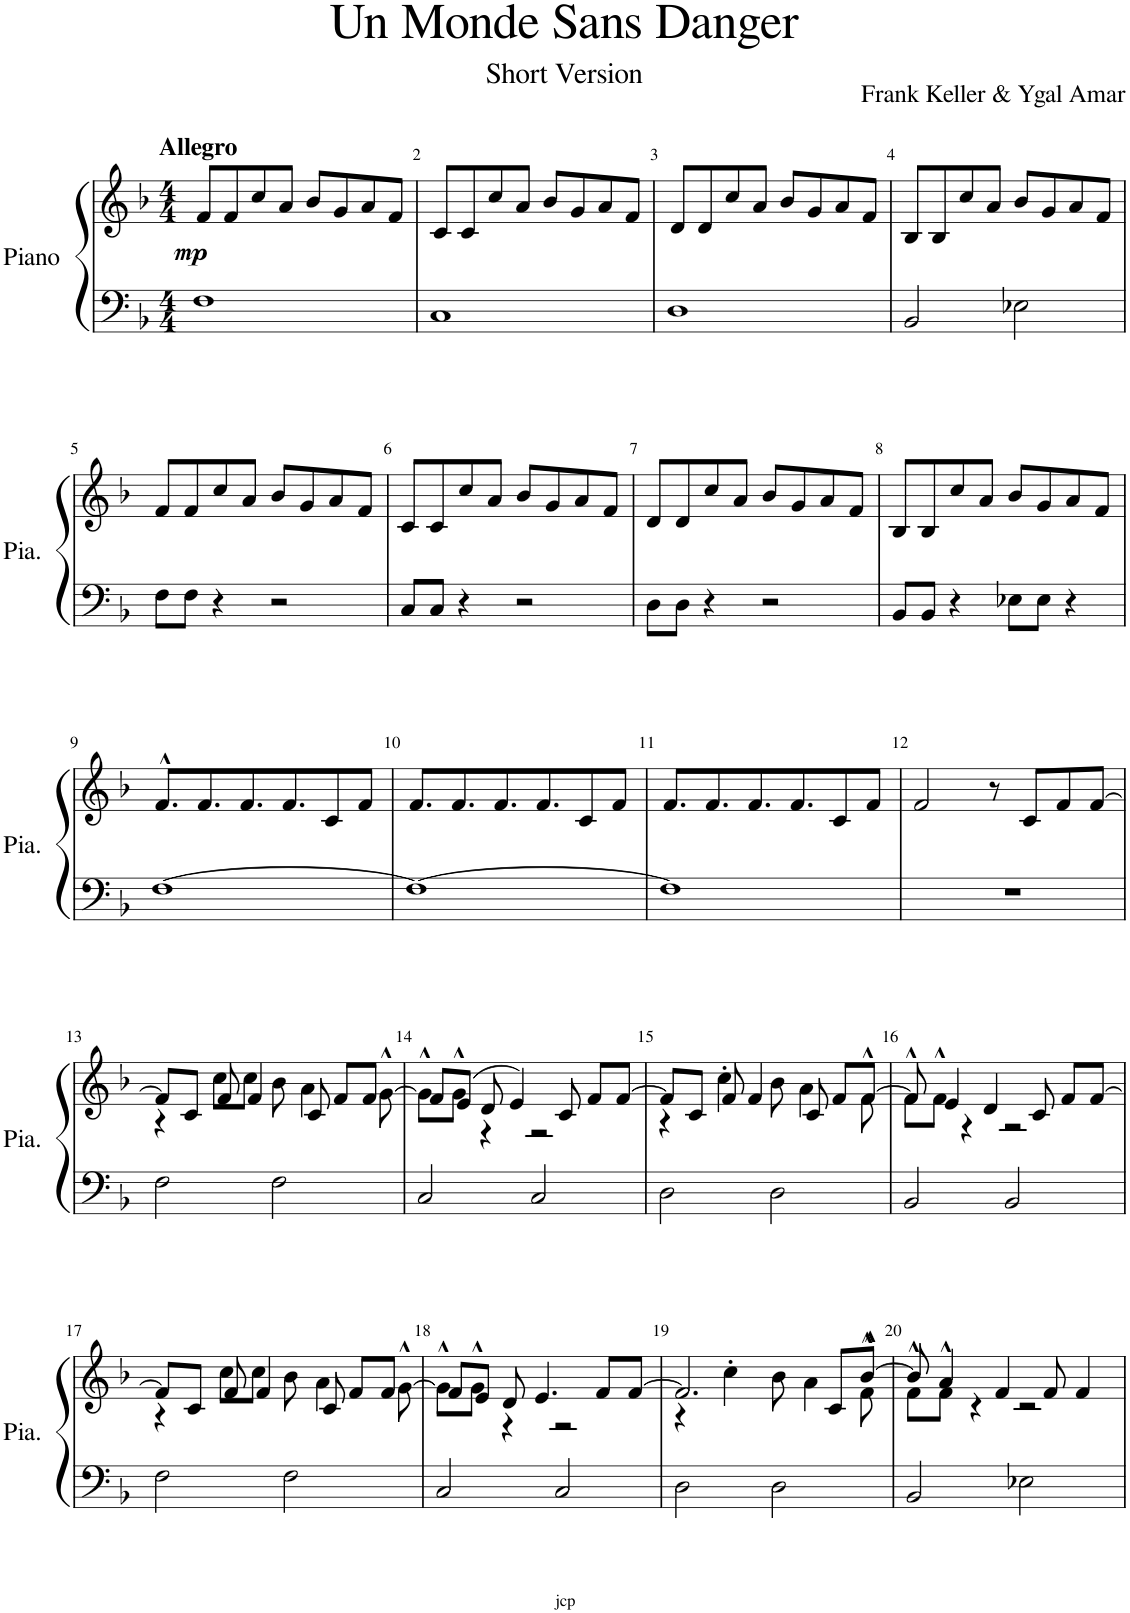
**kern	**kern	**dynam
*part1	*part1	*part1
*staff2	*staff1	*staff1/2
*I"Piano	*	*
*I'Pia.	*	*
*clefF4	*clefG2	*
*k[b-]	*k[b-]	*
*M4/4	*M4/4	*
=1	=1	=1
!	!LO:TX:a:B:t=Allegro	!
!	!	!LO:DY:b
1F	8f/L	mp
.	8f/	.
.	8cc/	.
.	8a/J	.
.	8b-/L	.
.	8g/	.
.	8a/	.
.	8f/J	.
=2	=2	=2
1C	8c/L	.
.	8c/	.
.	8cc/	.
.	8a/J	.
.	8b-/L	.
.	8g/	.
.	8a/	.
.	8f/J	.
=3	=3	=3
1D	8d/L	.
.	8d/	.
.	8cc/	.
.	8a/J	.
.	8b-/L	.
.	8g/	.
.	8a/	.
.	8f/J	.
=4	=4	=4
2BB-/	8B-/L	.
.	8B-/	.
.	8cc/	.
.	8a/J	.
2E-X\	8b-/L	.
.	8g/	.
.	8a/	.
.	8f/J	.
!!LO:LB:g=z
=5	=5	=5
8F\L	8f/L	.
8F\J	8f/	.
4r	8cc/	.
.	8a/J	.
2r	8b-/L	.
.	8g/	.
.	8a/	.
.	8f/J	.
=6	=6	=6
8C/L	8c/L	.
8C/J	8c/	.
4r	8cc/	.
.	8a/J	.
2r	8b-/L	.
.	8g/	.
.	8a/	.
.	8f/J	.
=7	=7	=7
8D\L	8d/L	.
8D\J	8d/	.
4r	8cc/	.
.	8a/J	.
2r	8b-/L	.
.	8g/	.
.	8a/	.
.	8f/J	.
=8	=8	=8
8BB-/L	8B-/L	.
8BB-/J	8B-/	.
4r	8cc/	.
.	8a/J	.
8E-X\L	8b-/L	.
8E-\J	8g/	.
4r	8a/	.
.	8f/J	.
!!LO:LB:g=z
=9	=9	=9
[1F	8.f^^/L	.
.	8.f/	.
.	8.f/	.
.	8.f/	.
.	8c/	.
.	8f/J	.
=10	=10	=10
1F_	8.f/L	.
.	8.f/	.
.	8.f/	.
.	8.f/	.
.	8c/	.
.	8f/J	.
=11	=11	=11
1F]	8.f/L	.
.	8.f/	.
.	8.f/	.
.	8.f/	.
.	8c/	.
.	8f/J	.
=12	=12	=12
1r	2f/	.
.	8r	.
.	8c/L	.
.	8f/	.
.	[8f/J	.
!!LO:LB:g=z
=13	=13	=13
*	*^	*
2F\	8f/L]	4r	.
.	8c/J	.	.
.	8f/	8cc\L	.
.	4f/	8cc\J	.
2F\	.	8b-\	.
.	8c/	4a\	.
.	8f/L	.	.
.	[8f/J	8g^^\	.
=14	=14	=14	=14
2C/	8f/L]	8g^^\L	.
.	(8e/J	8g^^\J	.
.	8d/	4r	.
.	4e/)	.	.
2C/	.	2r	.
.	8c/	.	.
.	8f/L	.	.
.	[8f/J	.	.
=15	=15	=15	=15
2D\	8f/L]	4r	.
.	8c/J	.	.
.	8f/	4cc'>\	.
.	4f/	.	.
2D\	.	8b-\	.
.	8c/	4a\	.
.	8f/L	.	.
.	[8f/J	8f^^\	.
=16	=16	=16	=16
2BB-/	8f/]	8f^^\L	.
.	4e/	8f^^\J	.
.	.	4r	.
.	4d/	.	.
2BB-/	.	2r	.
.	8c/	.	.
.	8f/L	.	.
.	[8f/J	.	.
!!LO:LB:g=z	!!
=17	=17	=17	=17
2F\	8f/L]	4r	.
.	8c/J	.	.
.	8f/	8cc\L	.
.	4f/	8cc\J	.
2F\	.	8b-\	.
.	8c/	4a\	.
.	8f/L	.	.
.	[8f/J	8g^^\	.
=18	=18	=18	=18
2C/	8f/L]	8g^^\L	.
.	8e/J	8g^^\J	.
.	8d/	4r	.
.	4.e/	.	.
2C/	.	2r	.
.	8f/L	.	.
.	[8f/J	.	.
=19	=19	=19	=19
2D\	2.f/]	4r	.
.	.	4cc'>\	.
2D\	.	8b-\	.
.	.	4a\	.
.	8c/L	.	.
.	[8b-^^/J	8f^^\	.
=20	=20	=20	=20
2BB-/	8b-/]	8f^^\L	.
.	4a/	8f^^\J	.
.	.	4r	.
.	4f/	.	.
2E-X\	.	2r	.
.	8f/	.	.
.	4f/	.	.
*	*v	*v	*
=	=	=
*-	*-	*-
